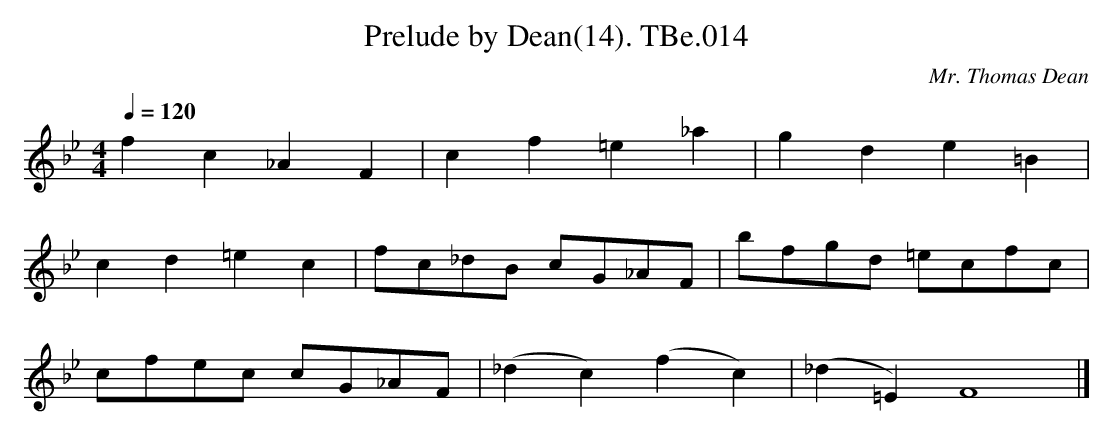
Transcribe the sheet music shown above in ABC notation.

X:1
T:Prelude by Dean(14). TBe.014
M:4/4
L:1/8
Q:1/4=120
C:Mr. Thomas Dean
K:Bb major
f2c2_A2F2 | c2f2=e2_a2 | g2d2e2=B2 |
c2d2=e2c2 | fc_dB cG_AF |bfgd =ecfc |
cfec cG_AF | (_d2c2)(f2c2) | (_d2=E2) F8 |]
